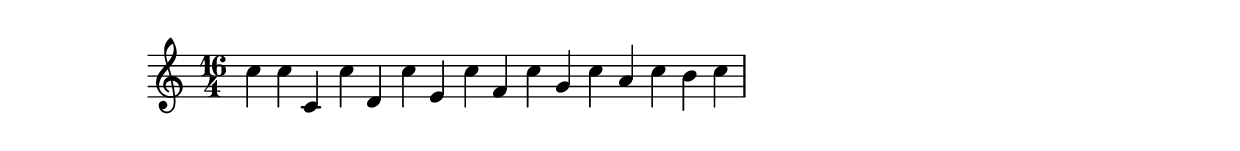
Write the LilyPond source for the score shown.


\version "2.1.22"

\header{

texidoc="

There are optical corrections to the spacing of stems. The overlap between 
two adjacent stems of different direction is used as a measure for how
much to correct."

}

\score { 
  \context Voice \notes\relative c {
  % make sure neutral is down.
    \override Stem  #'neutral-direction = #-1
	\time 16/4  c''4 c c,  c' d, c' e, c' f, c' g c a c b c
	
  }
  \paper {
    raggedright = ##t
  }  
}

